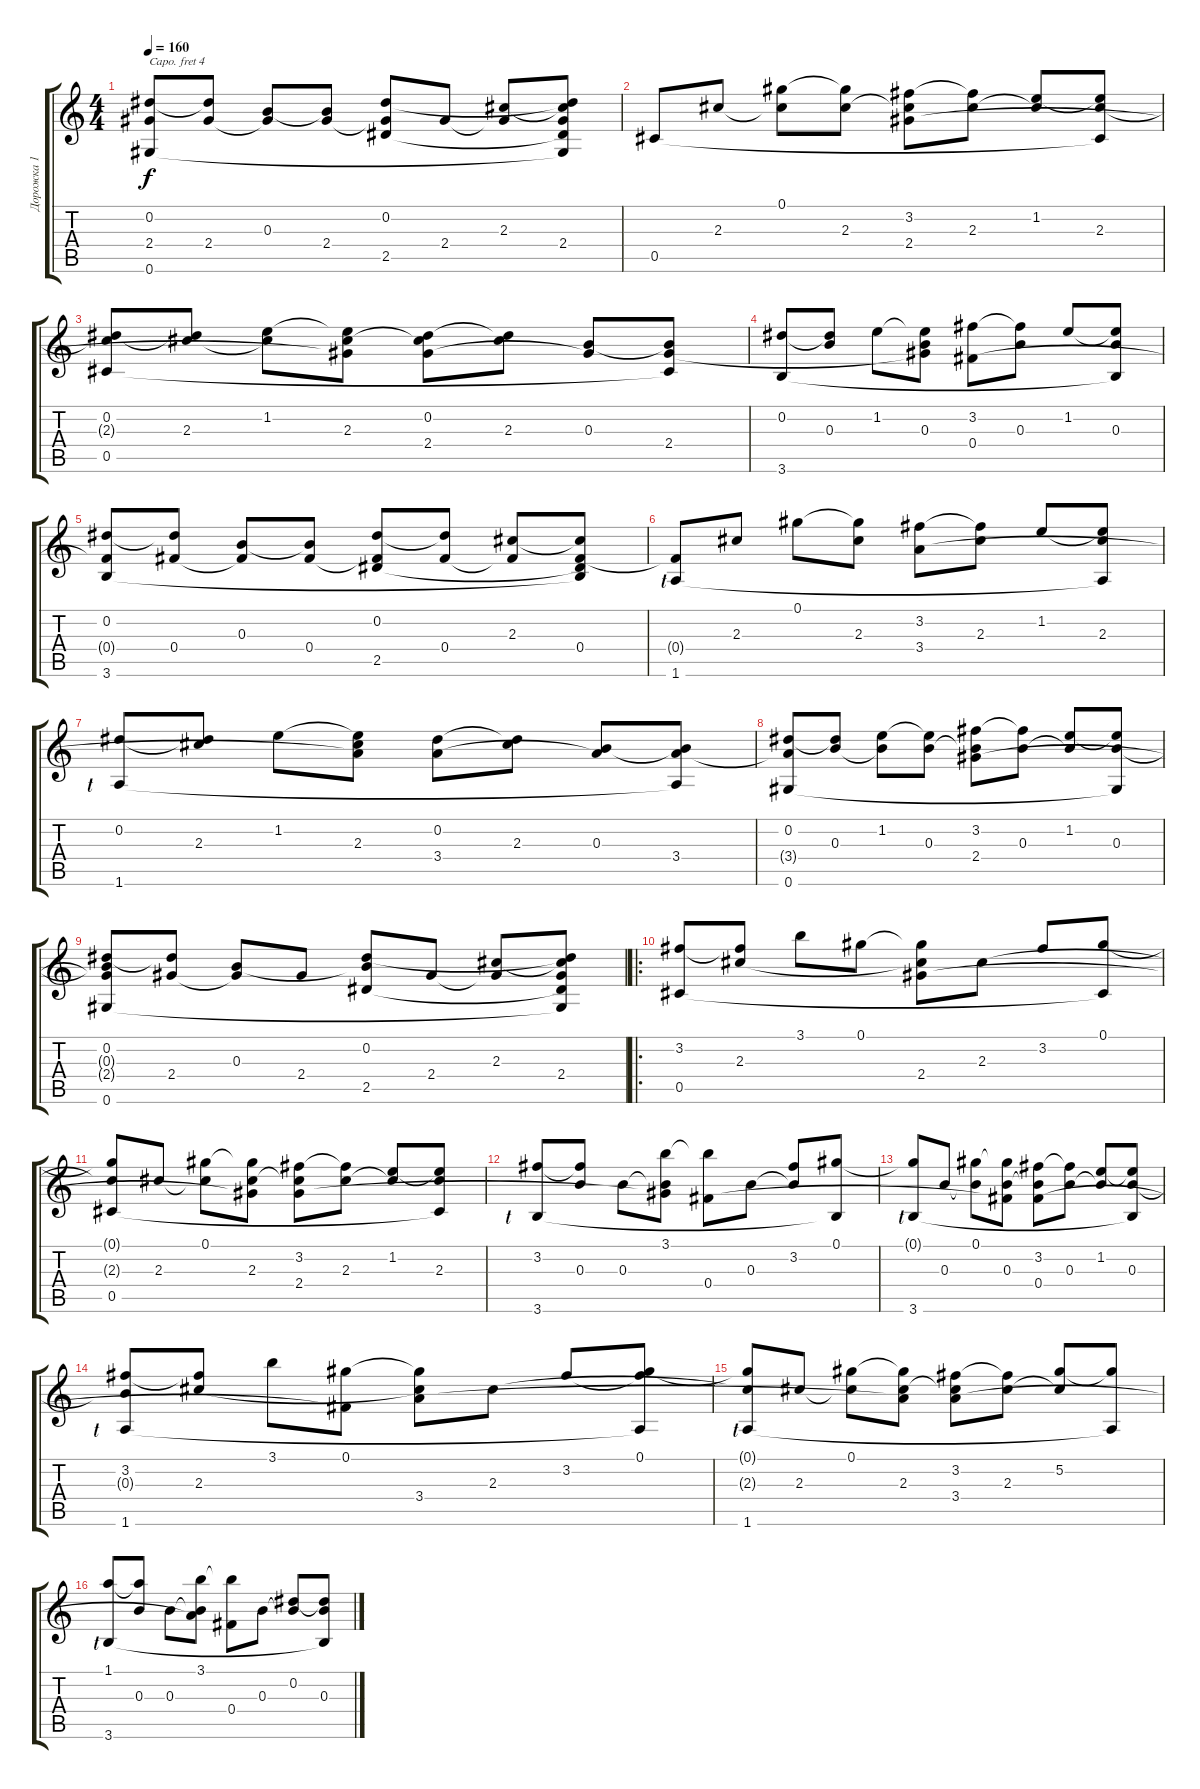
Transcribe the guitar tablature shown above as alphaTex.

\track ("Дорожка 1" "Дорожка 1") {instrument acousticguitarsteel}
\staff {score tabs}
\capo 4
\tuning (E4 B3 G3 D3 A2 E2) {hide}
\ts (4 4)
\tempo 160
\clef g2
\ks c
(0.2 2.4{t} 0.6).8{dy f} (0.2{t} 2.4).8 (0.3 2.4{t}).8 (0.3{t} 2.4).8 (0.2 2.4{t} 2.5).8 2.4.8 (2.3 2.4{t}).8 (0.2{t} 2.3{t} 2.4 2.5{t} 0.6{t}).8 |
0.5.8 2.3.8 (0.1 2.3{t}).8 (0.1{t} 2.3).8 (3.2 2.3{t} 2.4).8 (3.2{t} 2.3).8 (1.2 2.3{t}).8 (1.2{t} 2.3 0.5{t}).8 |
(0.2 2.3{t} 0.5).8 (0.2{t} 2.3).8 (1.2 2.3{t}).8 (1.2{t} 2.3 2.4{t}).8 (0.2 2.3{t} 2.4).8 (0.2{t} 2.3).8 (0.3 2.4{t}).8 (0.3{t} 2.4 0.5{t}).8 |
(0.2 3.6).8 (0.2{t} 0.3).8 1.2.8 (1.2{t} 0.3 2.4{t}).8 (3.2 0.4).8 (3.2{t} 0.3).8 1.2.8 (1.2{t} 0.3 3.6{t}).8 |
(0.2 0.4{t} 3.6).8 (0.2{t} 0.4).8 (0.3 0.4{t}).8 (0.3{t} 0.4).8 (0.2 0.4{t} 2.5).8 (0.2{t} 0.4).8 (2.3 0.4{t}).8 (2.3{t} 0.4 2.5{t} 3.6{t}).8 |
(0.4{t} 1.6{lf 1}).8 2.3.8 0.1.8 (0.1{t} 2.3).8 (3.2 3.4).8 (3.2{t} 2.3).8 1.2.8 (1.2{t} 2.3 1.6{t}).8 |
(0.2 1.6{lf 1}).8 (0.2{t} 2.3).8 1.2.8 (1.2{t} 2.3 3.4{t}).8 (0.2 3.4).8 (0.2{t} 2.3).8 (0.3 3.4{t}).8 (0.3{t} 3.4 1.6{t}).8 |
(0.2 3.4{t} 0.6).8 (0.2{t} 0.3).8 (1.2 0.3{t}).8 (1.2{t} 0.3).8 (3.2 0.3{t} 2.4).8 (3.2{t} 0.3).8 (1.2 0.3{t}).8 (1.2{t} 0.3 0.6{t}).8 |
(0.2 0.3{t} 2.4{t} 0.6).8 (0.2{t} 2.4).8 (0.3 2.4{t}).8 2.4.8 (0.2 0.3{t} 2.5).8 2.4.8 (2.3 2.4{t}).8 (0.2{t} 2.3{t} 2.4 2.5{t} 0.6{t}).8 |
\ro
(3.2 0.5).8 (3.2{t} 2.3).8 3.1.8 0.1.8 (0.1{t} 2.3{t} 2.4).8 2.3.8 3.2.8 (0.1 0.5{t}).8 |
(0.1{t} 2.3{t} 0.5).8 2.3.8 (0.1 2.3{t}).8 (0.1{t} 2.3 2.4{t}).8 (3.2 2.3{t} 2.4).8 (3.2{t} 2.3).8 (1.2 2.3{t}).8 (1.2{t} 2.3 0.5{t}).8 |
(3.2 3.6{lf 1}).8 (3.2{t} 0.3).8 0.3.8 (3.1 0.3{t} 2.4{t}).8 (3.1{t} 0.4).8 0.3.8 (3.2 0.3{t}).8 (0.1 3.6{t}).8 |
(0.1{t} 3.6{lf 1}).8 0.3.8 (0.1 0.3{t}).8 (0.1{t} 0.3 0.4{t}).8 (3.2 0.3{t} 0.4).8 (3.2{t} 0.3).8 (1.2 0.3{t}).8 (1.2{t} 0.3 3.6{t}).8 |
(3.2 0.3{t} 1.6{lf 1}).8 (3.2{t} 2.3).8 3.1.8 (0.1 0.4{t}).8 (0.1{t} 2.3{t} 3.4).8 2.3.8 3.2.8 (0.1 3.2{t} 1.6{t}).8 |
(0.1{t} 2.3{t} 1.6{lf 1}).8 2.3.8 (0.1 2.3{t}).8 (0.1{t} 2.3 3.4{t}).8 (3.2 2.3{t} 3.4).8 (3.2{t} 2.3).8 (5.2 2.3{t}).8 (5.2{t} 1.6{t}).8 |
(1.1 3.6{lf 1}).8 (1.1{t} 0.3).8 0.3.8 (3.1 0.3{t} 3.4{t}).8 (3.1{t} 0.4).8 0.3.8 (0.2 0.3{t}).8 (0.2{t} 0.3 3.6{t}).8
